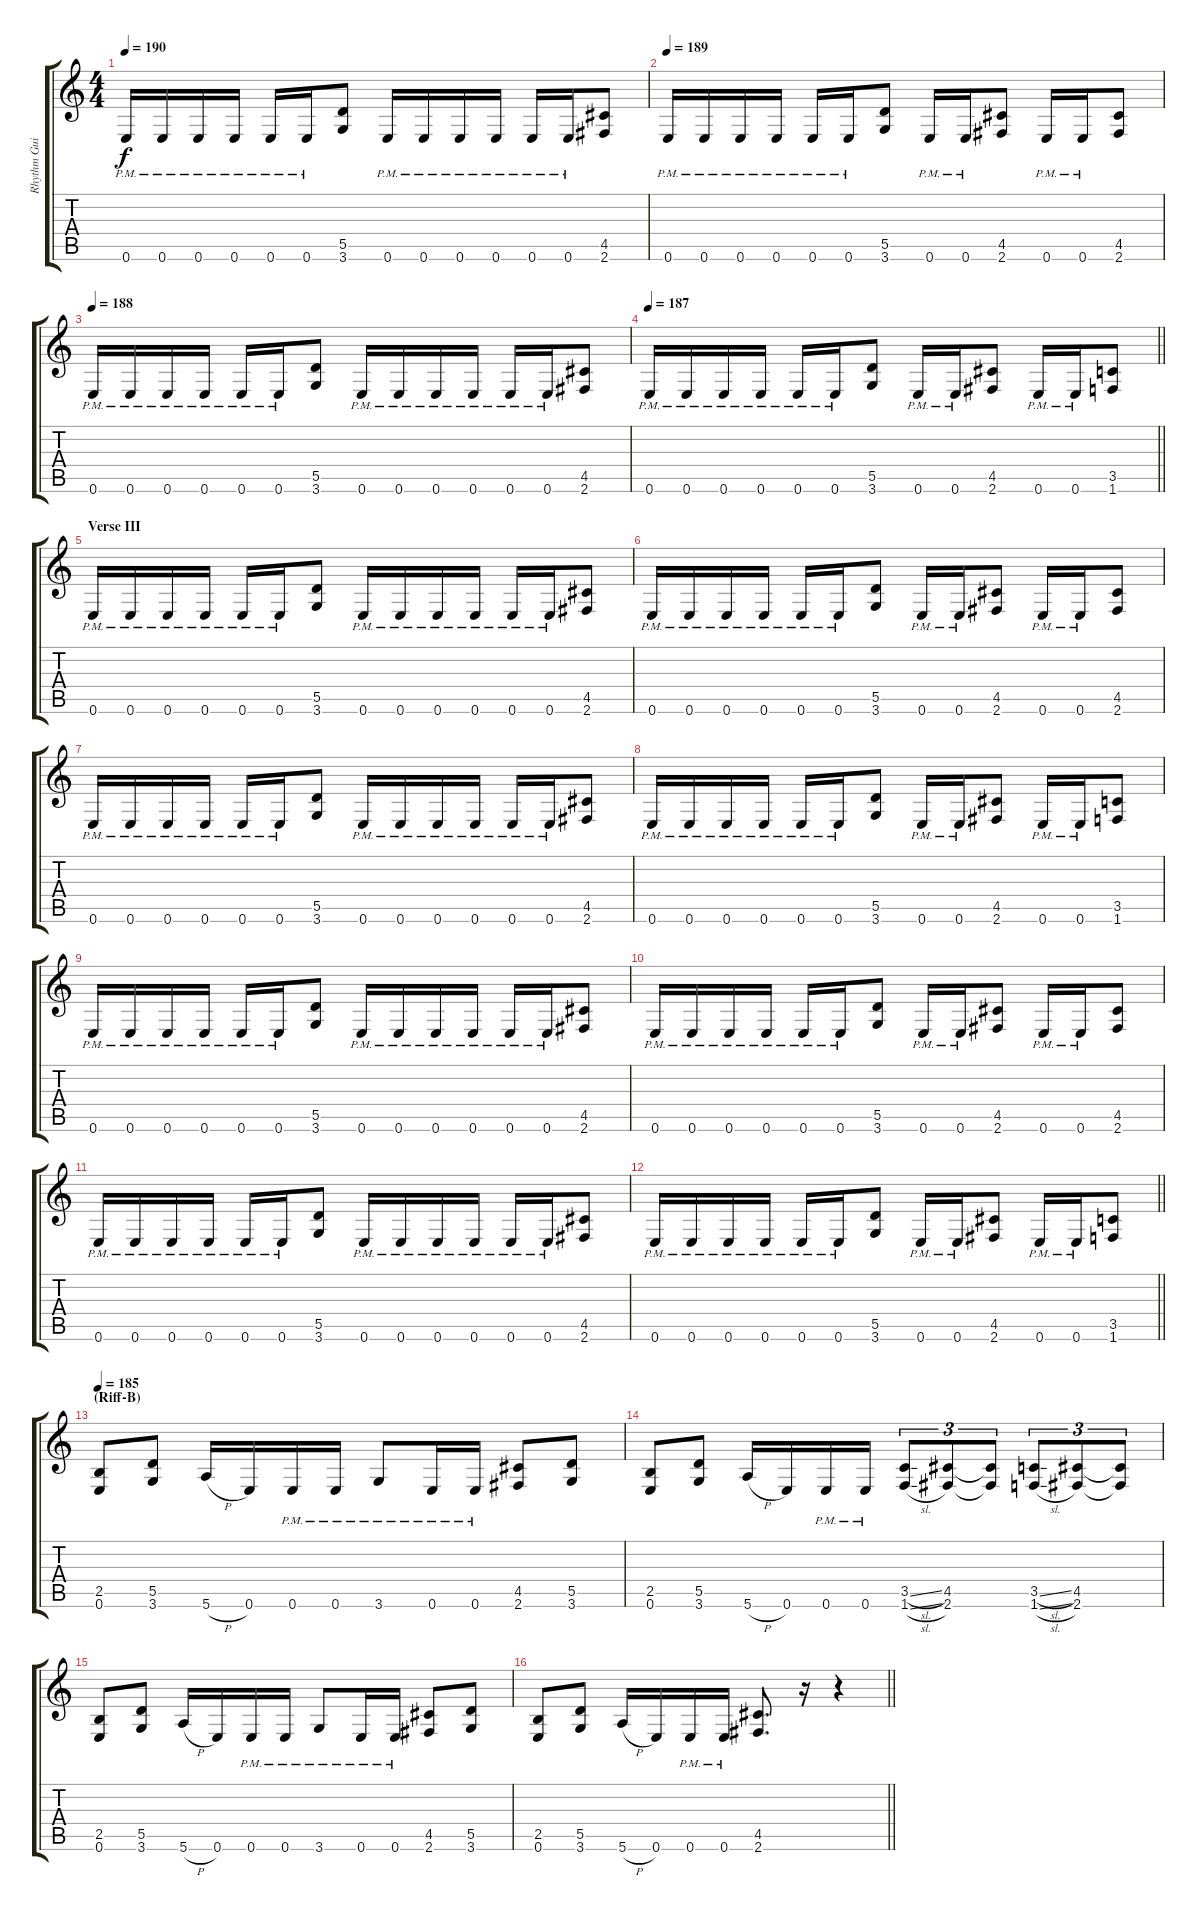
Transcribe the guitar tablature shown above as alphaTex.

\track ("Rhythm Guitar II" "Rhythm Gui") {instrument overdrivenguitar}
\staff {score tabs}
\tuning (E4 B3 G3 D3 A2 E2) {hide}
\ts (4 4)
\tempo 190
\clef g2
\ks c
0.6{pm}.16{dy f} 0.6{pm}.16 0.6{pm}.16 0.6{pm}.16 0.6{pm}.16 0.6{pm}.16 (5.5 3.6).8 0.6{pm}.16 0.6{pm}.16 0.6{pm}.16 0.6{pm}.16 0.6{pm}.16 0.6{pm}.16 (4.5 2.6).8 |
\tempo 189
0.6{pm}.16 0.6{pm}.16 0.6{pm}.16 0.6{pm}.16 0.6{pm}.16 0.6{pm}.16 (5.5 3.6).8 0.6{pm}.16 0.6{pm}.16 (4.5 2.6).8 0.6{pm}.16 0.6{pm}.16 (4.5 2.6).8 |
\tempo 188
0.6{pm}.16 0.6{pm}.16 0.6{pm}.16 0.6{pm}.16 0.6{pm}.16 0.6{pm}.16 (5.5 3.6).8 0.6{pm}.16 0.6{pm}.16 0.6{pm}.16 0.6{pm}.16 0.6{pm}.16 0.6{pm}.16 (4.5 2.6).8 |
\tempo 187
\barLineRight lightlight
0.6{pm}.16 0.6{pm}.16 0.6{pm}.16 0.6{pm}.16 0.6{pm}.16 0.6{pm}.16 (5.5 3.6).8 0.6{pm}.16 0.6{pm}.16 (4.5 2.6).8 0.6{pm}.16 0.6{pm}.16 (3.5 1.6).8 |
\section ("" "Verse III")
0.6{pm}.16 0.6{pm}.16 0.6{pm}.16 0.6{pm}.16 0.6{pm}.16 0.6{pm}.16 (5.5 3.6).8 0.6{pm}.16 0.6{pm}.16 0.6{pm}.16 0.6{pm}.16 0.6{pm}.16 0.6{pm}.16 (4.5 2.6).8 |
0.6{pm}.16 0.6{pm}.16 0.6{pm}.16 0.6{pm}.16 0.6{pm}.16 0.6{pm}.16 (5.5 3.6).8 0.6{pm}.16 0.6{pm}.16 (4.5 2.6).8 0.6{pm}.16 0.6{pm}.16 (4.5 2.6).8 |
0.6{pm}.16 0.6{pm}.16 0.6{pm}.16 0.6{pm}.16 0.6{pm}.16 0.6{pm}.16 (5.5 3.6).8 0.6{pm}.16 0.6{pm}.16 0.6{pm}.16 0.6{pm}.16 0.6{pm}.16 0.6{pm}.16 (4.5 2.6).8 |
0.6{pm}.16 0.6{pm}.16 0.6{pm}.16 0.6{pm}.16 0.6{pm}.16 0.6{pm}.16 (5.5 3.6).8 0.6{pm}.16 0.6{pm}.16 (4.5 2.6).8 0.6{pm}.16 0.6{pm}.16 (3.5 1.6).8 |
0.6{pm}.16 0.6{pm}.16 0.6{pm}.16 0.6{pm}.16 0.6{pm}.16 0.6{pm}.16 (5.5 3.6).8 0.6{pm}.16 0.6{pm}.16 0.6{pm}.16 0.6{pm}.16 0.6{pm}.16 0.6{pm}.16 (4.5 2.6).8 |
0.6{pm}.16 0.6{pm}.16 0.6{pm}.16 0.6{pm}.16 0.6{pm}.16 0.6{pm}.16 (5.5 3.6).8 0.6{pm}.16 0.6{pm}.16 (4.5 2.6).8 0.6{pm}.16 0.6{pm}.16 (4.5 2.6).8 |
0.6{pm}.16 0.6{pm}.16 0.6{pm}.16 0.6{pm}.16 0.6{pm}.16 0.6{pm}.16 (5.5 3.6).8 0.6{pm}.16 0.6{pm}.16 0.6{pm}.16 0.6{pm}.16 0.6{pm}.16 0.6{pm}.16 (4.5 2.6).8 |
\barLineRight lightlight
0.6{pm}.16 0.6{pm}.16 0.6{pm}.16 0.6{pm}.16 0.6{pm}.16 0.6{pm}.16 (5.5 3.6).8 0.6{pm}.16 0.6{pm}.16 (4.5 2.6).8 0.6{pm}.16 0.6{pm}.16 (3.5 1.6).8 |
\section ("" "(Riff-B)")
\tempo 185
(2.5 0.6).8 (5.5 3.6).8 5.6{h}.16 0.6.16 0.6{pm}.16 0.6{pm}.16 3.6{pm}.8 0.6{pm}.16 0.6{pm}.16 (4.5 2.6).8 (5.5 3.6).8 |
(2.5 0.6).8 (5.5 3.6).8 5.6{h}.16 0.6.16 0.6{pm}.16 0.6{pm}.16 (3.5{sl} 1.6{sl}).8{tu (3 2)} (4.5 2.6).8{tu (3 2)} (4.5{t} 2.6{t}).8{tu (3 2)} (3.5{sl} 1.6{sl}).8{tu (3 2)} (4.5 2.6).8{tu (3 2)} (4.5{t} 2.6{t}).8{tu (3 2)} |
(2.5 0.6).8 (5.5 3.6).8 5.6{h}.16 0.6.16 0.6{pm}.16 0.6{pm}.16 3.6{pm}.8 0.6{pm}.16 0.6{pm}.16 (4.5 2.6).8 (5.5 3.6).8 |
\barLineRight lightlight
(2.5 0.6).8 (5.5 3.6).8 5.6{h}.16 0.6.16 0.6{pm}.16 0.6{pm}.16 (4.5 2.6).8{d} r.16 r.4
